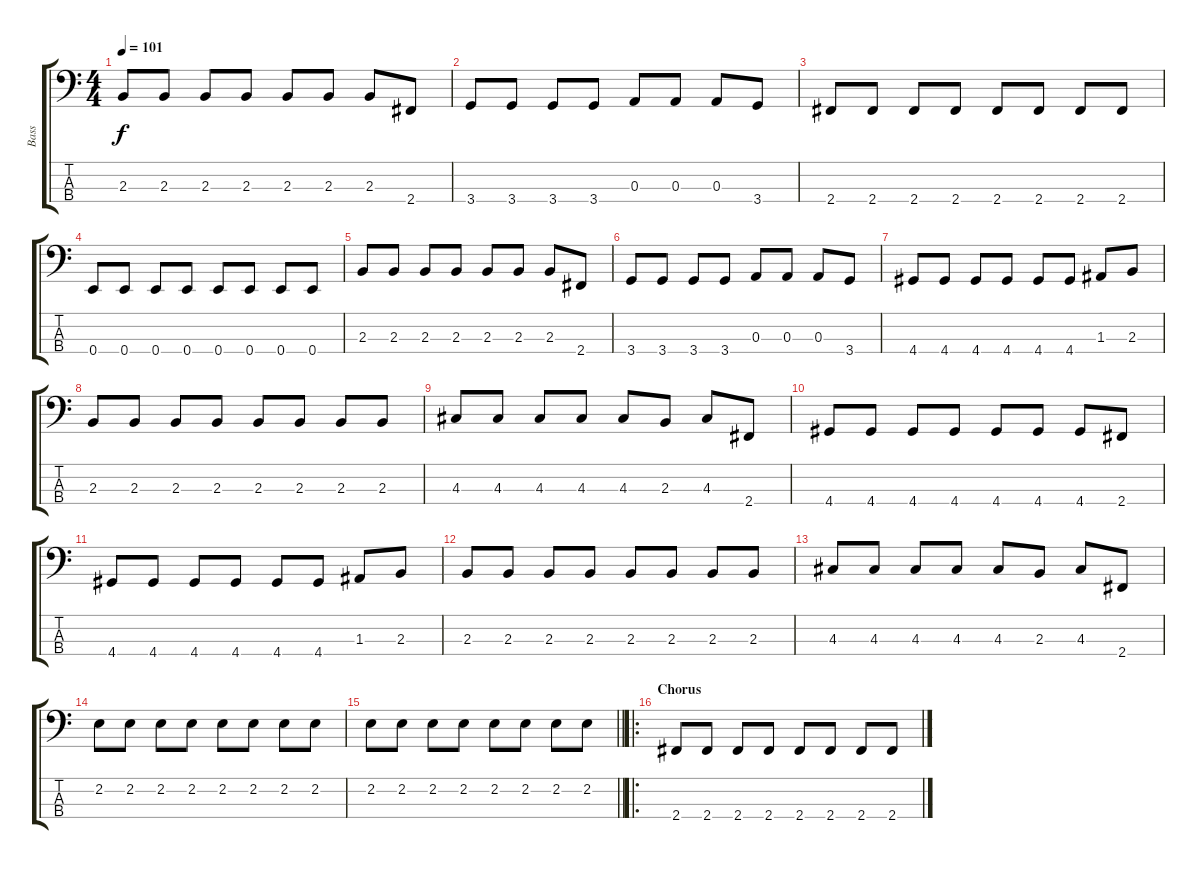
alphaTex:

\track ("Bass" "Bass") {instrument electricbassfinger}
\staff {score tabs}
\tuning (G2 D2 A1 E1) {hide}
\ts (4 4)
\tempo 101
\clef f4
\ks c
2.3.8{dy f} 2.3.8 2.3.8 2.3.8 2.3.8 2.3.8 2.3.8 2.4.8 |
3.4.8 3.4.8 3.4.8 3.4.8 0.3.8 0.3.8 0.3.8 3.4.8 |
2.4.8 2.4.8 2.4.8 2.4.8 2.4.8 2.4.8 2.4.8 2.4.8 |
0.4.8 0.4.8 0.4.8 0.4.8 0.4.8 0.4.8 0.4.8 0.4.8 |
2.3.8 2.3.8 2.3.8 2.3.8 2.3.8 2.3.8 2.3.8 2.4.8 |
3.4.8 3.4.8 3.4.8 3.4.8 0.3.8 0.3.8 0.3.8 3.4.8 |
4.4.8 4.4.8 4.4.8 4.4.8 4.4.8 4.4.8 1.3.8 2.3.8 |
2.3.8 2.3.8 2.3.8 2.3.8 2.3.8 2.3.8 2.3.8 2.3.8 |
4.3.8 4.3.8 4.3.8 4.3.8 4.3.8 2.3.8 4.3.8 2.4.8 |
4.4.8 4.4.8 4.4.8 4.4.8 4.4.8 4.4.8 4.4.8 2.4.8 |
4.4.8 4.4.8 4.4.8 4.4.8 4.4.8 4.4.8 1.3.8 2.3.8 |
2.3.8 2.3.8 2.3.8 2.3.8 2.3.8 2.3.8 2.3.8 2.3.8 |
4.3.8 4.3.8 4.3.8 4.3.8 4.3.8 2.3.8 4.3.8 2.4.8 |
2.2.8 2.2.8 2.2.8 2.2.8 2.2.8 2.2.8 2.2.8 2.2.8 |
\barLineRight lightlight
2.2.8 2.2.8 2.2.8 2.2.8 2.2.8 2.2.8 2.2.8 2.2.8 |
\ro
\section ("" "Chorus")
2.4.8 2.4.8 2.4.8 2.4.8 2.4.8 2.4.8 2.4.8 2.4.8
